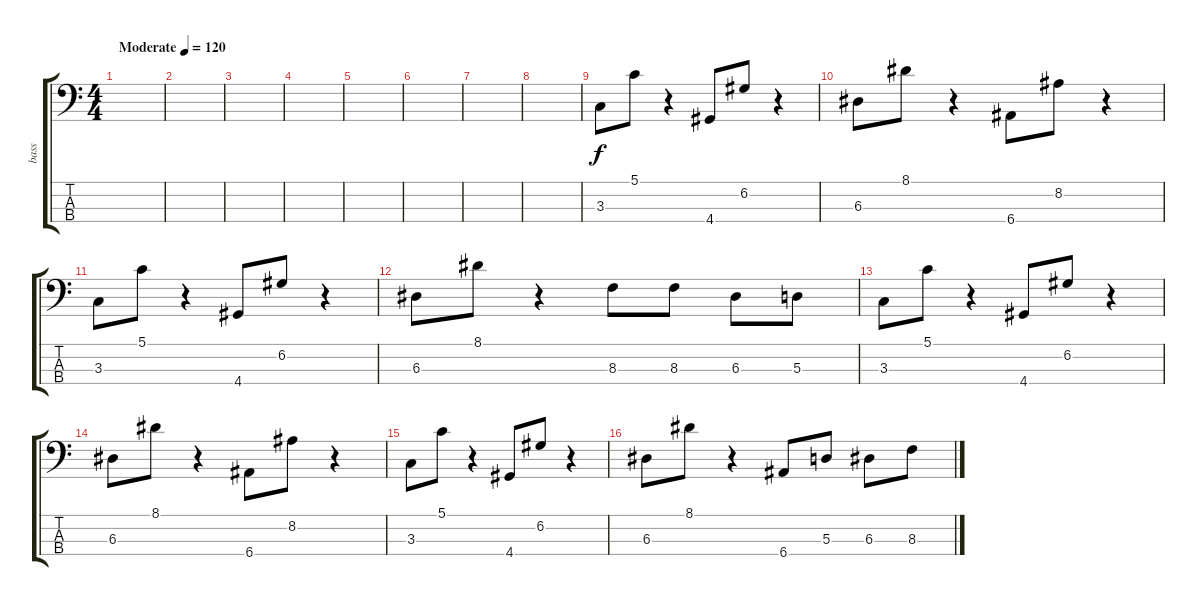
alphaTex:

\track ("bass" "bass") {instrument electricbassfinger}
\staff {score tabs}
\tuning (G2 D2 A1 E1) {hide}
\ts (4 4)
\tempo (120 "Moderate")
\clef f4
\ks c
|
|
|
|
|
|
|
|
3.3.8 5.1.8 r.4 4.4.8 6.2.8 r.4 |
6.3.8 8.1.8 r.4 6.4.8 8.2.8 r.4 |
3.3.8 5.1.8 r.4 4.4.8 6.2.8 r.4 |
6.3.8 8.1.8 r.4 8.3.8 8.3.8 6.3.8 5.3.8 |
3.3.8 5.1.8 r.4 4.4.8 6.2.8 r.4 |
6.3.8 8.1.8 r.4 6.4.8 8.2.8 r.4 |
3.3.8 5.1.8 r.4 4.4.8 6.2.8 r.4 |
6.3.8 8.1.8 r.4 6.4.8 5.3.8 6.3.8 8.3.8
